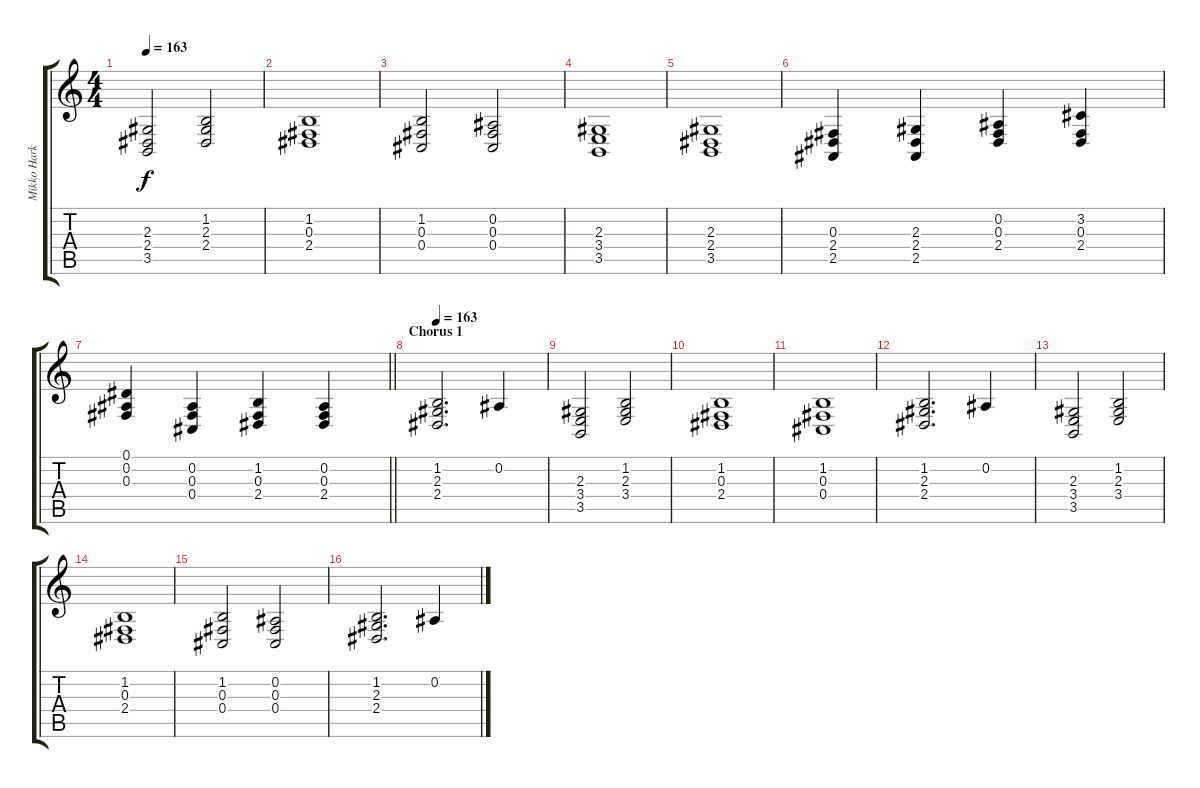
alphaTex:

\track ("Mikko Harkin LH" "Mikko Hark") {instrument harpsichord}
\staff {score tabs}
\tuning (Eb4 Bb3 Gb3 Db3 Ab2 Eb2) {hide}
\ts (4 4)
\tempo 163
\clef g2
\ks c
(2.3 2.4 3.5).2{dy f} (1.2 2.3 2.4).2 |
(1.2 0.3 2.4).1 |
(1.2 0.3 0.4).2 (0.2 0.3 0.4).2 |
(2.3 3.4 3.5).1 |
(2.3 2.4 3.5).1 |
(0.3 2.4 2.5).4 (2.3 2.4 2.5).4 (0.2 0.3 2.4).4 (3.2 0.3 2.4).4 |
\barLineRight lightlight
(0.1 0.2 0.3).4 (0.2 0.3 0.4).4 (1.2 0.3 2.4).4 (0.2 0.3 2.4).4 |
\section ("" "Chorus 1")
\tempo 163
(1.2 2.3 2.4).2{d} 0.2.4 |
(2.3 3.4 3.5).2 (1.2 2.3 3.4).2 |
(1.2 0.3 2.4).1 |
(1.2 0.3 0.4).1 |
(1.2 2.3 2.4).2{d} 0.2.4 |
(2.3 3.4 3.5).2 (1.2 2.3 3.4).2 |
(1.2 0.3 2.4).1 |
(1.2 0.3 0.4).2 (0.2 0.3 0.4).2 |
(1.2 2.3 2.4).2{d} 0.2.4
